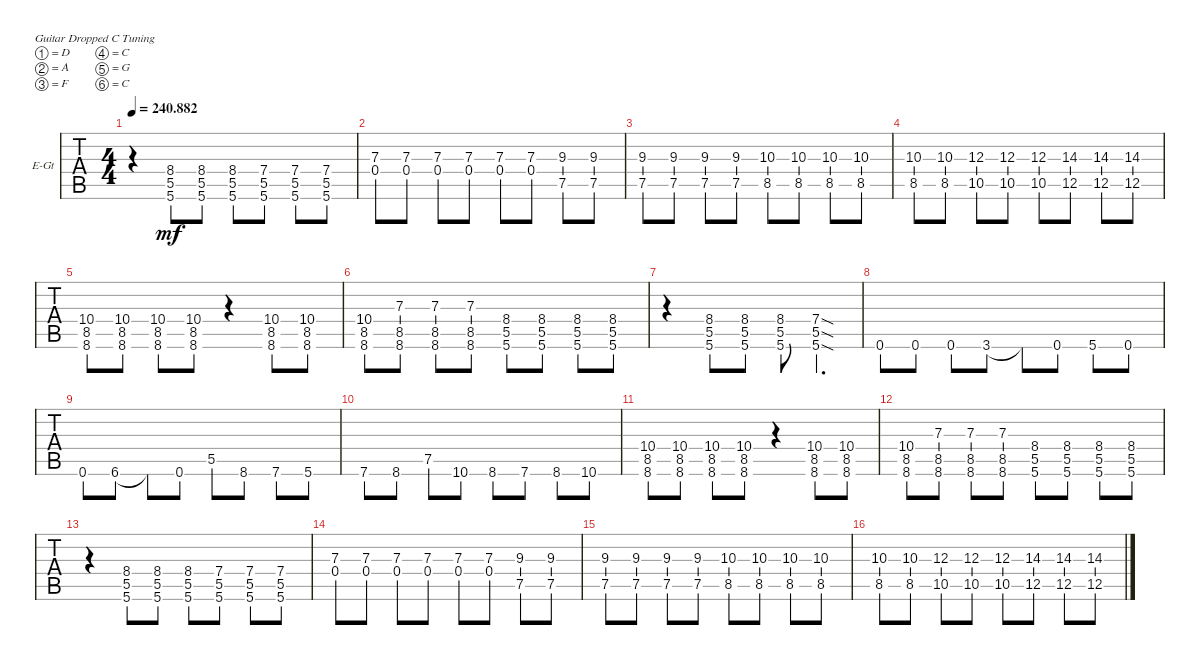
\bracketExtendMode groupsimilarinstruments
\firstSystemTrackNameOrientation horizontal
\otherSystemsTrackNameOrientation horizontal
\track ("Gtr 1" "E-Gt") {instrument acousticgrandpiano}
\staff {tabs}
\tuning (D4 A3 F3 C3 G2 C2)
\displaytranspose 12
\ts (4 4)
\tempo
240.882
\accidentals auto
\clef g2
\ottava regular
\simile none
\ks c
r.4{dy mf} (8.4 5.5 5.6).8 (8.4 5.5 5.6).8 (8.4 5.5 5.6).8 (7.4 5.5 5.6).8 (7.4 5.5 5.6).8 (7.4 5.5 5.6).8 |
(7.3 0.4).8 (7.3 0.4).8 (7.3 0.4).8 (7.3 0.4).8 (7.3 0.4).8 (7.3 0.4).8 (9.3 7.5).8 (9.3 7.5).8 |
(9.3 7.5).8 (9.3 7.5).8 (9.3 7.5).8 (9.3 7.5).8 (10.3 8.5).8 (10.3 8.5).8 (10.3 8.5).8 (10.3 8.5).8 |
(10.3 8.5).8 (10.3 8.5).8 (12.3 10.5).8 (12.3 10.5).8 (12.3 10.5).8 (14.3 12.5).8 (14.3 12.5).8 (14.3 12.5).8 |
(10.4 8.5 8.6).8 (10.4 8.5 8.6).8 (10.4 8.5 8.6).8 (10.4 8.5 8.6).8 r.4 (10.4 8.5 8.6).8 (10.4 8.5 8.6).8 |
(10.4 8.5 8.6).8 (7.3 8.5 8.6).8 (7.3 8.5 8.6).8 (7.3 8.5 8.6).8 (8.4 5.5 5.6).8 (8.4 5.5 5.6).8 (8.4 5.5 5.6).8 (8.4 5.5 5.6).8 |
r.4 (8.4 5.5 5.6).8 (8.4 5.5 5.6).8 (8.4 5.5 5.6).8 (7.4{sod} 5.5{sod} 5.6{sod}).4{d} |
0.6.8 0.6.8 0.6.8 3.6.8 3.6{t}.8 0.6.8 5.6.8 0.6.8 |
0.6.8 6.6.8 6.6{t}.8 0.6.8 5.5.8 8.6.8 7.6.8 5.6.8 |
7.6.8 8.6.8 7.5.8 10.6.8 8.6.8 7.6.8 8.6.8 10.6.8 |
(10.4 8.5 8.6).8 (10.4 8.5 8.6).8 (10.4 8.5 8.6).8 (10.4 8.5 8.6).8 r.4 (10.4 8.5 8.6).8 (10.4 8.5 8.6).8 |
(10.4 8.5 8.6).8 (7.3 8.5 8.6).8 (7.3 8.5 8.6).8 (7.3 8.5 8.6).8 (8.4 5.5 5.6).8 (8.4 5.5 5.6).8 (8.4 5.5 5.6).8 (8.4 5.5 5.6).8 |
r.4 (8.4 5.5 5.6).8 (8.4 5.5 5.6).8 (8.4 5.5 5.6).8 (7.4 5.5 5.6).8 (7.4 5.5 5.6).8 (7.4 5.5 5.6).8 |
(7.3 0.4).8 (7.3 0.4).8 (7.3 0.4).8 (7.3 0.4).8 (7.3 0.4).8 (7.3 0.4).8 (9.3 7.5).8 (9.3 7.5).8 |
(9.3 7.5).8 (9.3 7.5).8 (9.3 7.5).8 (9.3 7.5).8 (10.3 8.5).8 (10.3 8.5).8 (10.3 8.5).8 (10.3 8.5).8 |
(10.3 8.5).8 (10.3 8.5).8 (12.3 10.5).8 (12.3 10.5).8 (12.3 10.5).8 (14.3 12.5).8 (14.3 12.5).8 (14.3 12.5).8
